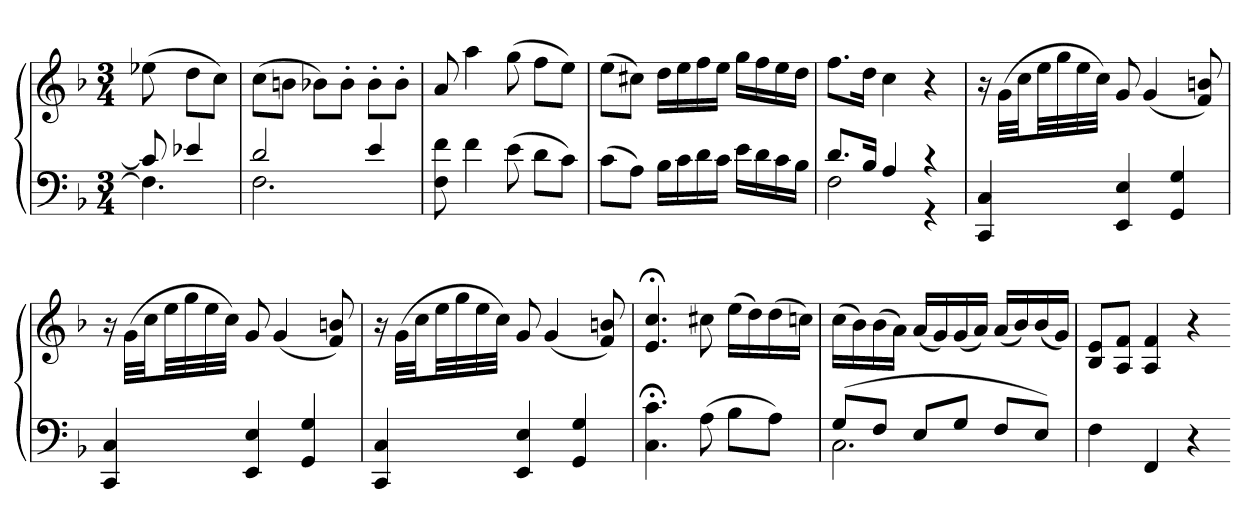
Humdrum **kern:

**kern	**kern
*part1	*part1
*staff2	*staff1
*clefF4	*clefG2
*k[b-]	*k[b-]
*M3/4	*M3/4
=	=
*^	*
8c]	4.F]	(8ee-X
4e-X	.	8ddL
.	.	8ccJ)
=	=	=
2d	2.F	(8ccL
.	.	8bnJ
.	.	8b-XL)
.	.	8b-'J
4e	.	8b-'L
.	.	8b-'J
*v	*v	*
=	=
8F 8f	8a
4f	4aa
(8e	(8gg
8dL	8ffL
8cJ)	8eeJ)
=	=
(8cL	(8eeL
8AJ)	8cc#XJ)
16B-LL	16ddLL
16c	16ee
16d	16ff
16cJJ	16eeJJ
16eLL	16ggLL
16d	16ff
16c	16ee
16B-JJ	16ddJJ
=	=
*^	*
8.dL	2F	8.ffL
16B-Jk	.	16ddJk
4A	.	4cc
4r	4r	4r
*v	*v	*
=	=
4CC 4C	16r
.	(32gLLL
.	32ccJJ
.	32eeLL
.	32gg
.	32ee
.	32ccJJJ)
4EE 4E	8g
.	(4g
4GG 4G	.
.	8f 8bn)
=	=
4CC 4C	16r
.	(32gLLL
.	32ccJJ
.	32eeLL
.	32gg
.	32ee
.	32ccJJJ)
4EE 4E	8g
.	(4g
4GG 4G	.
.	8f 8bn)
=	=
4CC 4C	16r
.	(32gLLL
.	32ccJJ
.	32eeLL
.	32gg
.	32ee
.	32ccJJJ)
4EE 4E	8g
.	(4g
4GG 4G	.
.	8f 8bn)
=	=
4.C;< 4.c;<	4.e;< 4.cc;<
(8A	8cc#X
8B-L	(16eeLL
.	16dd)
8AJ)	(16dd
.	16ccnJJ)
=	=
*^	*
(8GL	2.C	(16ccLL
.	.	16b-)
8FJ	.	(16b-
.	.	16aJJ)
8EL	.	(16aLL
.	.	16g)
8GJ	.	(16g
.	.	16aJJ)
8FL	.	(16aLL
.	.	16b-)
8EJ)	.	(16b-
.	.	16gJJ)
*v	*v	*
=	=
4F	8B- 8eL
.	8A 8fJ
4FF	4A 4f
4r	4r
=-	=-
*-	*-
